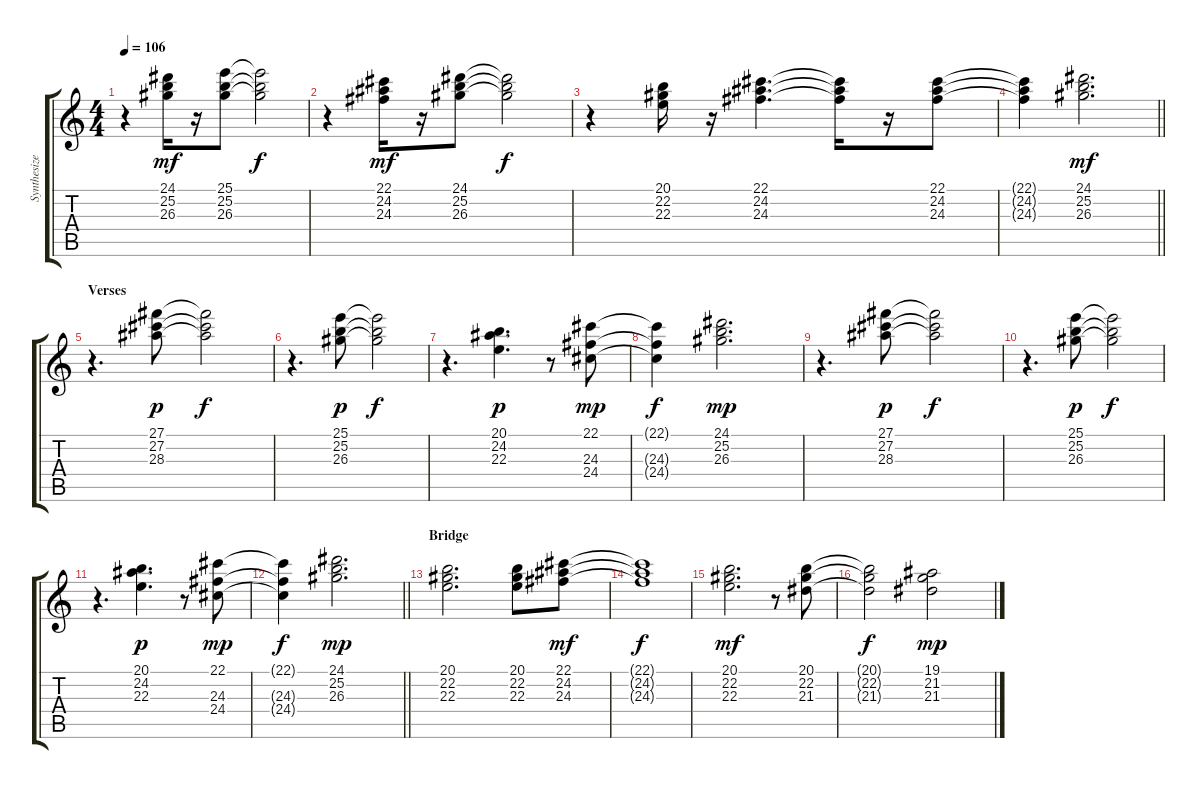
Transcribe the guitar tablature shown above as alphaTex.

\track ("Synthesizer I" "Synthesize") {instrument pad3polysynth}
\staff {score tabs}
\tuning (Eb4 Bb3 Gb3 Db3 Ab2 Eb2) {hide}
\ts (4 4)
\tempo 106
\clef g2
\ks c
r.4{dy mf} (24.1 25.2 26.3).16 r.16 (25.1 25.2 26.3).8 (25.1{t} 25.2{t} 26.3{t}).2{dy f} |
r.4 (22.1 24.2 24.3).16{dy mf} r.16 (24.1 25.2 26.3).8 (24.1{t} 25.2{t} 26.3{t}).2{dy f} |
r.4 (20.1 22.2 22.3).16 r.16 (22.1 24.2 24.3).4{d} (22.1{t} 24.2{t} 24.3{t}).16 r.16 (22.1 24.2 24.3).8 |
\barLineRight lightlight
(22.1{t} 24.2{t} 24.3{t}).4 (24.1 25.2 26.3).2{d dy mf} |
\section ("" "Verses")
r.4{d} (27.1 27.2 28.3).8{dy p} (27.1{t} 27.2{t} 28.3{t}).2{dy f} |
r.4{d} (25.1 25.2 26.3).8{dy p} (25.1{t} 25.2{t} 26.3{t}).2{dy f} |
r.4{d} (20.1 24.2 22.3).4{d dy p} r.8 (22.1 24.3 24.4).8{dy mp} |
(22.1{t} 24.3{t} 24.4{t}).4{dy f} (24.1 25.2 26.3).2{d dy mp} |
r.4{d} (27.1 27.2 28.3).8{dy p} (27.1{t} 27.2{t} 28.3{t}).2{dy f} |
r.4{d} (25.1 25.2 26.3).8{dy p} (25.1{t} 25.2{t} 26.3{t}).2{dy f} |
r.4{d} (20.1 24.2 22.3).4{d dy p} r.8 (22.1 24.3 24.4).8{dy mp} |
\barLineRight lightlight
(22.1{t} 24.3{t} 24.4{t}).4{dy f} (24.1 25.2 26.3).2{d dy mp} |
\section ("" "Bridge")
(20.1 22.2 22.3).2{d} (20.1 22.2 22.3).8 (22.1 24.2 24.3).8{dy mf} |
(22.1{t} 24.2{t} 24.3{t}).1{dy f} |
(20.1 22.2 22.3).2{d dy mf} r.8 (20.1 22.2 21.3).8 |
(20.1{t} 22.2{t} 21.3{t}).2{dy f} (19.1 21.2 21.3).2{dy mp}
